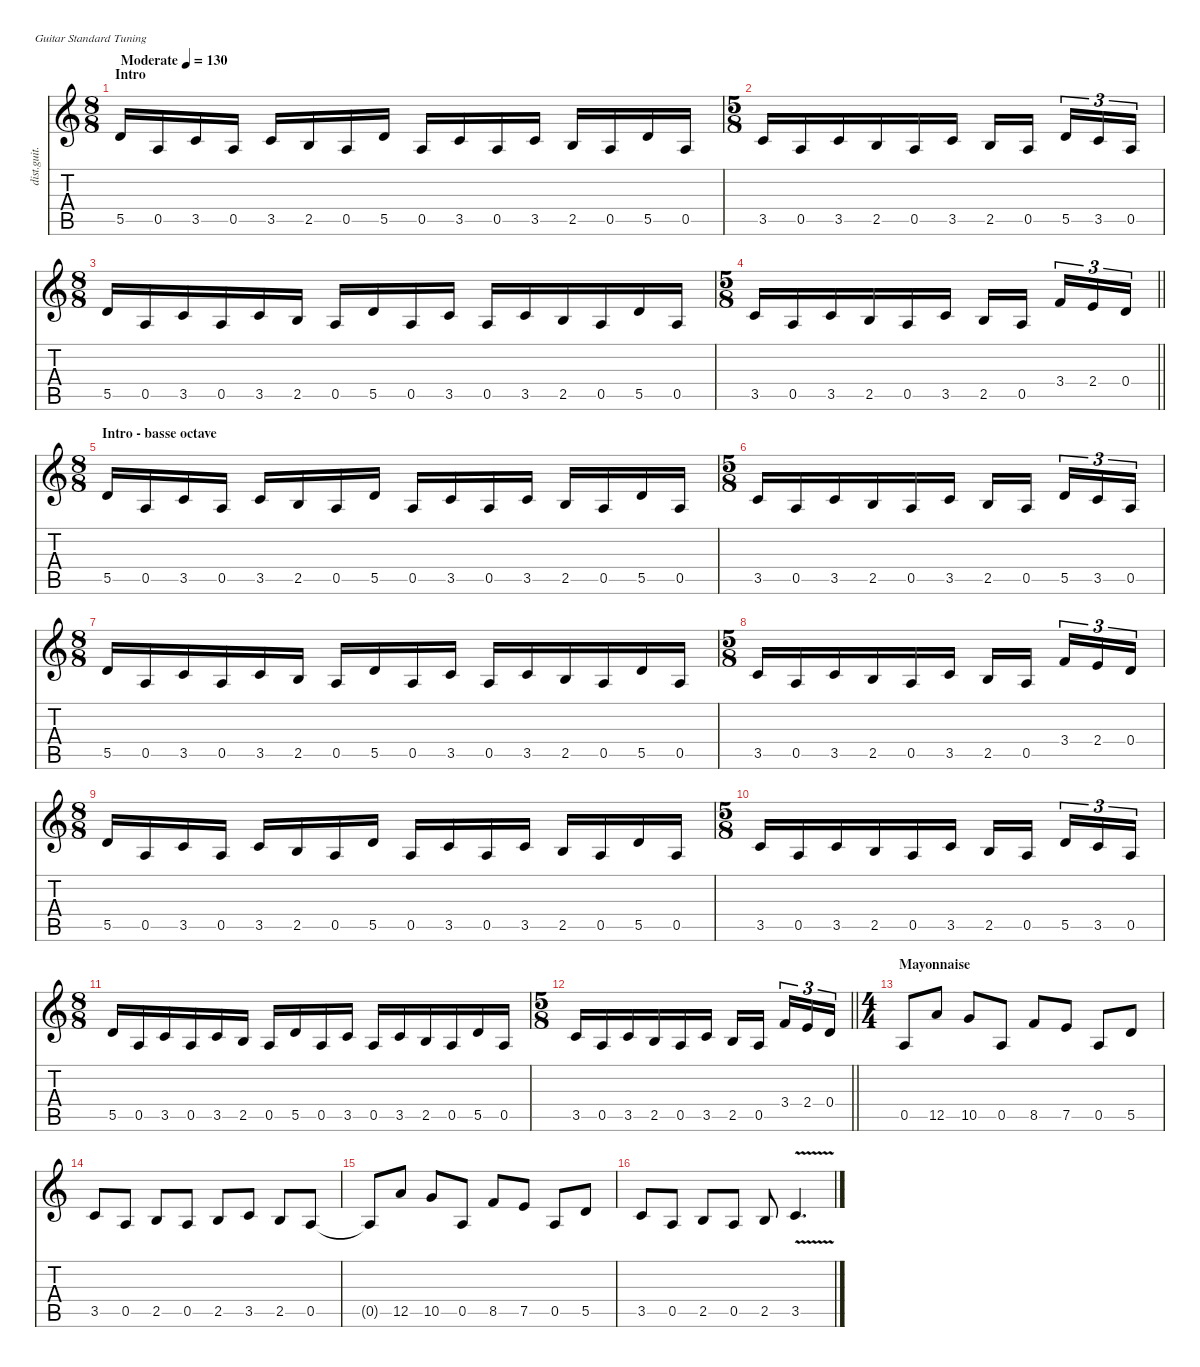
\defaultSystemsLayout 4
\hideDynamics
\bracketExtendMode nobrackets
\track ("Hichem" "dist.guit.") {instrument distortionguitar}
\staff {score tabs}
\tuning (E4 B3 G3 D3 A2 E2)
\ts (8 8)
\beaming (8 2 2 2 2)
\section ("" "Intro")
\tempo (130 "Moderate")
\clef g2
\ks c
5.5.16{dy f instrument distortionguitar beam Up} 0.5.16{beam Up} 3.5.16{beam Up} 0.5.16{beam Up} 3.5.16{beam Up} 2.5.16{beam Up} 0.5.16{beam Up} 5.5.16{beam Up} 0.5.16{beam Up} 3.5.16{beam Up} 0.5.16{beam Up} 3.5.16{beam Up} 2.5.16{beam Up} 0.5.16{beam Up} 5.5.16{beam Up} 0.5.16{beam Up} |
\ts (5 8)
\beaming (8 3 2)
3.5.16{beam Up} 0.5.16{beam Up} 3.5.16{beam Up} 2.5.16{beam Up} 0.5.16{beam Up} 3.5.16{beam Up} 2.5.16{beam Up} 0.5.16{beam Up} 5.5.16{tu (3 2) beam Up} 3.5.16{tu (3 2) beam Up} 0.5.16{tu (3 2) beam Up} |
\ts (8 8)
\beaming (8 3 2 3)
5.5.16{beam Up} 0.5.16{beam Up} 3.5.16{beam Up} 0.5.16{beam Up} 3.5.16{beam Up} 2.5.16{beam Up} 0.5.16{beam Up} 5.5.16{beam Up} 0.5.16{beam Up} 3.5.16{beam Up} 0.5.16{beam Up} 3.5.16{beam Up} 2.5.16{beam Up} 0.5.16{beam Up} 5.5.16{beam Up} 0.5.16{beam Up} |
\ts (5 8)
\beaming (8 3 2)
\barLineRight lightlight
3.5.16{beam Up} 0.5.16{beam Up} 3.5.16{beam Up} 2.5.16{beam Up} 0.5.16{beam Up} 3.5.16{beam Up} 2.5.16{beam Up} 0.5.16{beam Up} 3.4.16{tu (3 2) beam Up} 2.4.16{tu (3 2) beam Up} 0.4.16{tu (3 2) beam Up} |
\ts (8 8)
\beaming (8 2 2 2 2)
\section ("" "Intro - basse octave")
5.5.16{beam Up} 0.5.16{beam Up} 3.5.16{beam Up} 0.5.16{beam Up} 3.5.16{beam Up} 2.5.16{beam Up} 0.5.16{beam Up} 5.5.16{beam Up} 0.5.16{beam Up} 3.5.16{beam Up} 0.5.16{beam Up} 3.5.16{beam Up} 2.5.16{beam Up} 0.5.16{beam Up} 5.5.16{beam Up} 0.5.16{beam Up} |
\ts (5 8)
\beaming (8 3 2)
3.5.16{beam Up} 0.5.16{beam Up} 3.5.16{beam Up} 2.5.16{beam Up} 0.5.16{beam Up} 3.5.16{beam Up} 2.5.16{beam Up} 0.5.16{beam Up} 5.5.16{tu (3 2) beam Up} 3.5.16{tu (3 2) beam Up} 0.5.16{tu (3 2) beam Up} |
\ts (8 8)
\beaming (8 3 2 3)
5.5.16{beam Up} 0.5.16{beam Up} 3.5.16{beam Up} 0.5.16{beam Up} 3.5.16{beam Up} 2.5.16{beam Up} 0.5.16{beam Up} 5.5.16{beam Up} 0.5.16{beam Up} 3.5.16{beam Up} 0.5.16{beam Up} 3.5.16{beam Up} 2.5.16{beam Up} 0.5.16{beam Up} 5.5.16{beam Up} 0.5.16{beam Up} |
\ts (5 8)
\beaming (8 3 2)
3.5.16{beam Up} 0.5.16{beam Up} 3.5.16{beam Up} 2.5.16{beam Up} 0.5.16{beam Up} 3.5.16{beam Up} 2.5.16{beam Up} 0.5.16{beam Up} 3.4.16{tu (3 2) beam Up} 2.4.16{tu (3 2) beam Up} 0.4.16{tu (3 2) beam Up} |
\ts (8 8)
\beaming (8 2 2 2 2)
5.5.16{beam Up} 0.5.16{beam Up} 3.5.16{beam Up} 0.5.16{beam Up} 3.5.16{beam Up} 2.5.16{beam Up} 0.5.16{beam Up} 5.5.16{beam Up} 0.5.16{beam Up} 3.5.16{beam Up} 0.5.16{beam Up} 3.5.16{beam Up} 2.5.16{beam Up} 0.5.16{beam Up} 5.5.16{beam Up} 0.5.16{beam Up} |
\ts (5 8)
\beaming (8 3 2)
3.5.16{beam Up} 0.5.16{beam Up} 3.5.16{beam Up} 2.5.16{beam Up} 0.5.16{beam Up} 3.5.16{beam Up} 2.5.16{beam Up} 0.5.16{beam Up} 5.5.16{tu (3 2) beam Up} 3.5.16{tu (3 2) beam Up} 0.5.16{tu (3 2) beam Up} |
\ts (8 8)
\beaming (8 3 2 3)
5.5.16{beam Up} 0.5.16{beam Up} 3.5.16{beam Up} 0.5.16{beam Up} 3.5.16{beam Up} 2.5.16{beam Up} 0.5.16{beam Up} 5.5.16{beam Up} 0.5.16{beam Up} 3.5.16{beam Up} 0.5.16{beam Up} 3.5.16{beam Up} 2.5.16{beam Up} 0.5.16{beam Up} 5.5.16{beam Up} 0.5.16{beam Up} |
\ts (5 8)
\beaming (8 3 2)
\barLineRight lightlight
3.5.16{beam Up} 0.5.16{beam Up} 3.5.16{beam Up} 2.5.16{beam Up} 0.5.16{beam Up} 3.5.16{beam Up} 2.5.16{beam Up} 0.5.16{beam Up} 3.4.16{tu (3 2) beam Up} 2.4.16{tu (3 2) beam Up} 0.4.16{tu (3 2) beam Up} |
\ts (4 4)
\beaming (8 2 2 2 2)
\section ("" "Mayonnaise")
0.5.8{beam Up} 12.5.8{beam Up} 10.5.8{beam Up} 0.5.8{beam Up} 8.5.8{beam Up} 7.5.8{beam Up} 0.5.8{beam Up} 5.5.8{beam Up} |
3.5.8{beam Up} 0.5.8{beam Up} 2.5.8{beam Up} 0.5.8{beam Up} 2.5.8{beam Up} 3.5.8{beam Up} 2.5.8{beam Up} 0.5.8{beam Up} |
0.5{t}.8{beam Up} 12.5.8{beam Up} 10.5.8{beam Up} 0.5.8{beam Up} 8.5.8{beam Up} 7.5.8{beam Up} 0.5.8{beam Up} 5.5.8{beam Up} |
3.5.8{beam Up} 0.5.8{beam Up} 2.5.8{beam Up} 0.5.8{beam Up} 2.5.8{beam Up} 3.5{v}.4{d beam Up}
